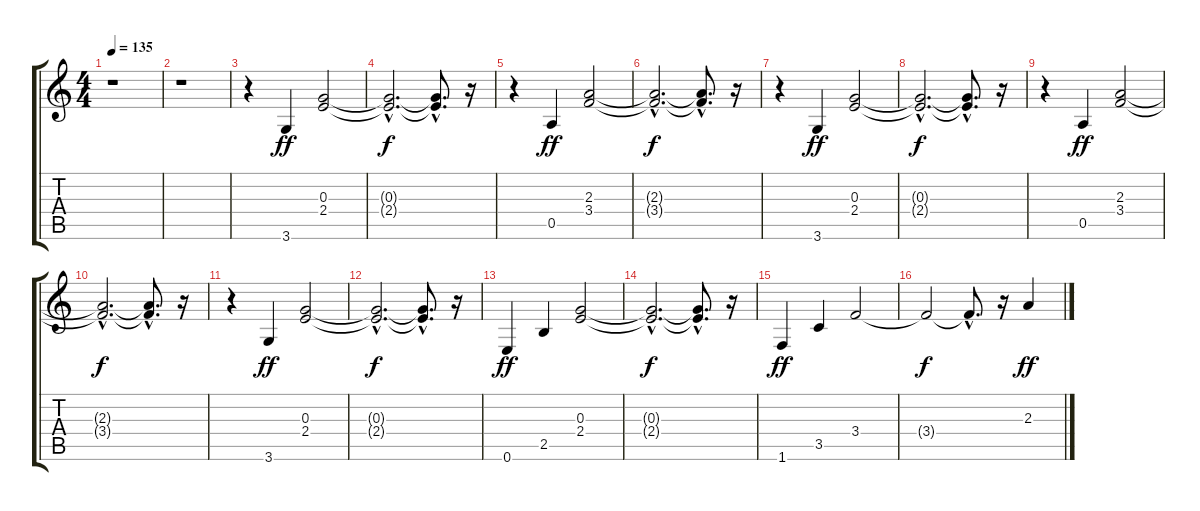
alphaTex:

\track "" {instrument acousticguitarnylon}
\staff {score tabs}
\tuning (E4 B3 G3 D3 A2 E2) {hide}
\ts (4 4)
\tempo 135
\clef g2
\ks c
r.1{dy ff instrument acousticguitarnylon} |
r.1 |
r.4 3.6.4 (0.3 2.4).2 |
(0.3{hac t} 2.4{hac t}).2{d dy f} (0.3{hac t} 2.4{hac t}).8{d} r.16 |
r.4 0.5.4{dy ff} (2.3 3.4).2 |
(2.3{hac t} 3.4{hac t}).2{d dy f} (2.3{hac t} 3.4{hac t}).8{d} r.16 |
r.4 3.6.4{dy ff} (0.3 2.4).2 |
(0.3{hac t} 2.4{hac t}).2{d dy f} (0.3{hac t} 2.4{hac t}).8{d} r.16 |
r.4 0.5.4{dy ff} (2.3 3.4).2 |
(2.3{hac t} 3.4{hac t}).2{d dy f} (2.3{hac t} 3.4{hac t}).8{d} r.16 |
r.4 3.6.4{dy ff} (0.3 2.4).2 |
(0.3{hac t} 2.4{hac t}).2{d dy f} (0.3{hac t} 2.4{hac t}).8{d} r.16 |
0.6.4{dy ff} 2.5.4 (0.3 2.4).2 |
(0.3{hac t} 2.4{hac t}).2{d dy f} (0.3{hac t} 2.4{hac t}).8{d} r.16 |
1.6.4{dy ff} 3.5.4 3.4.2 |
3.4{t}.2{dy f} 3.4{hac t}.8{d} r.16 2.3.4{dy ff}
